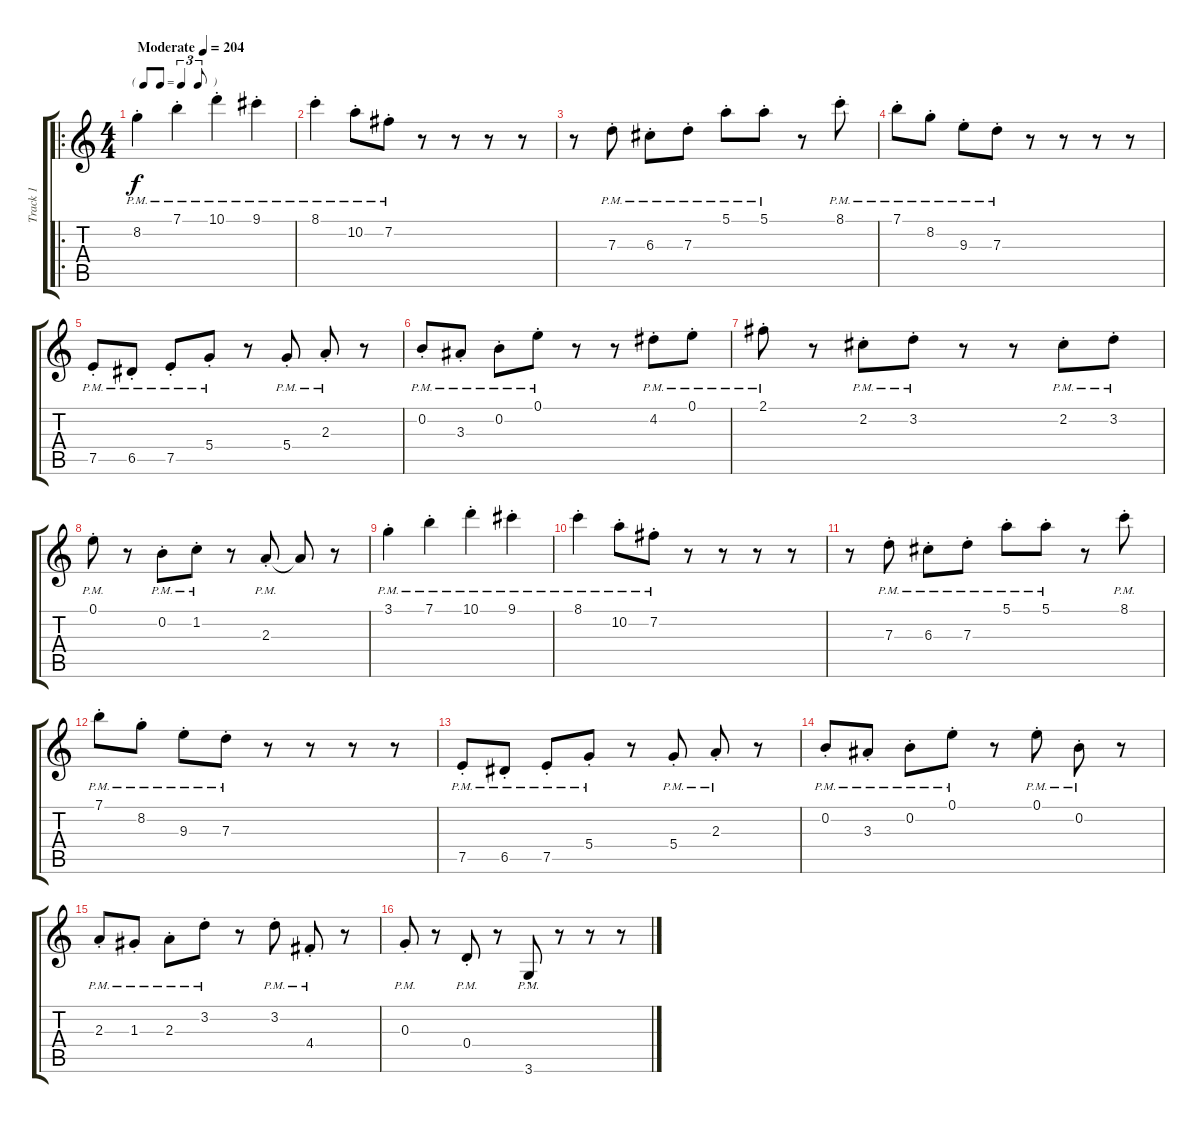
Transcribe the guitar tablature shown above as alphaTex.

\track ("Track 1" "Track 1") {instrument acousticguitarsteel}
\staff {score tabs}
\tuning (E4 B3 G3 D3 A2 E2) {hide}
\ro
\ts (4 4)
\tf triplet8th
\tempo (204 "Moderate")
\clef g2
\ks c
8.2{pm st}.4{dy f instrument acousticguitarsteel} 7.1{pm st}.4 10.1{pm st}.4 9.1{pm st}.4 |
8.1{pm st}.4 10.2{pm st}.8 7.2{pm st}.8 r.8 r.8 r.8 r.8 |
r.8 7.3{pm st}.8 6.3{pm st}.8 7.3{pm st}.8 5.1{pm st}.8 5.1{pm st}.8 r.8 8.1{pm st}.8 |
7.1{pm st}.8 8.2{pm st}.8 9.3{pm st}.8 7.3{pm st}.8 r.8 r.8 r.8 r.8 |
7.5{pm st}.8 6.5{pm st}.8 7.5{pm st}.8 5.4{pm st}.8 r.8 5.4{pm st}.8 2.3{pm st}.8 r.8 |
0.2{pm st}.8 3.3{pm st}.8 0.2{pm st}.8 0.1{pm st}.8 r.8 r.8 4.2{pm st}.8 0.1{pm st}.8 |
2.1{pm st}.8 r.8 2.2{pm st}.8 3.2{pm st}.8 r.8 r.8 2.2{pm st}.8 3.2{pm st}.8 |
0.1{pm st}.8 r.8 0.2{pm st}.8 1.2{pm st}.8 r.8 2.3{pm st}.8 2.3{t}.8 r.8 |
3.1{pm st}.4 7.1{pm st}.4 10.1{pm st}.4 9.1{pm st}.4 |
8.1{pm st}.4 10.2{pm st}.8 7.2{pm st}.8 r.8 r.8 r.8 r.8 |
r.8 7.3{pm st}.8 6.3{pm st}.8 7.3{pm st}.8 5.1{pm st}.8 5.1{pm st}.8 r.8 8.1{pm st}.8 |
7.1{pm st}.8 8.2{pm st}.8 9.3{pm st}.8 7.3{pm st}.8 r.8 r.8 r.8 r.8 |
7.5{pm st}.8 6.5{pm st}.8 7.5{pm st}.8 5.4{pm st}.8 r.8 5.4{pm st}.8 2.3{pm st}.8 r.8 |
0.2{pm st}.8 3.3{pm st}.8 0.2{pm st}.8 0.1{pm st}.8 r.8 0.1{pm st}.8 0.2{pm st}.8 r.8 |
2.3{pm st}.8 1.3{pm st}.8 2.3{pm st}.8 3.2{pm st}.8 r.8 3.2{pm st}.8 4.4{pm st}.8 r.8 |
0.3{pm st}.8 r.8 0.4{pm st}.8 r.8 3.6{pm st}.8 r.8 r.8 r.8
